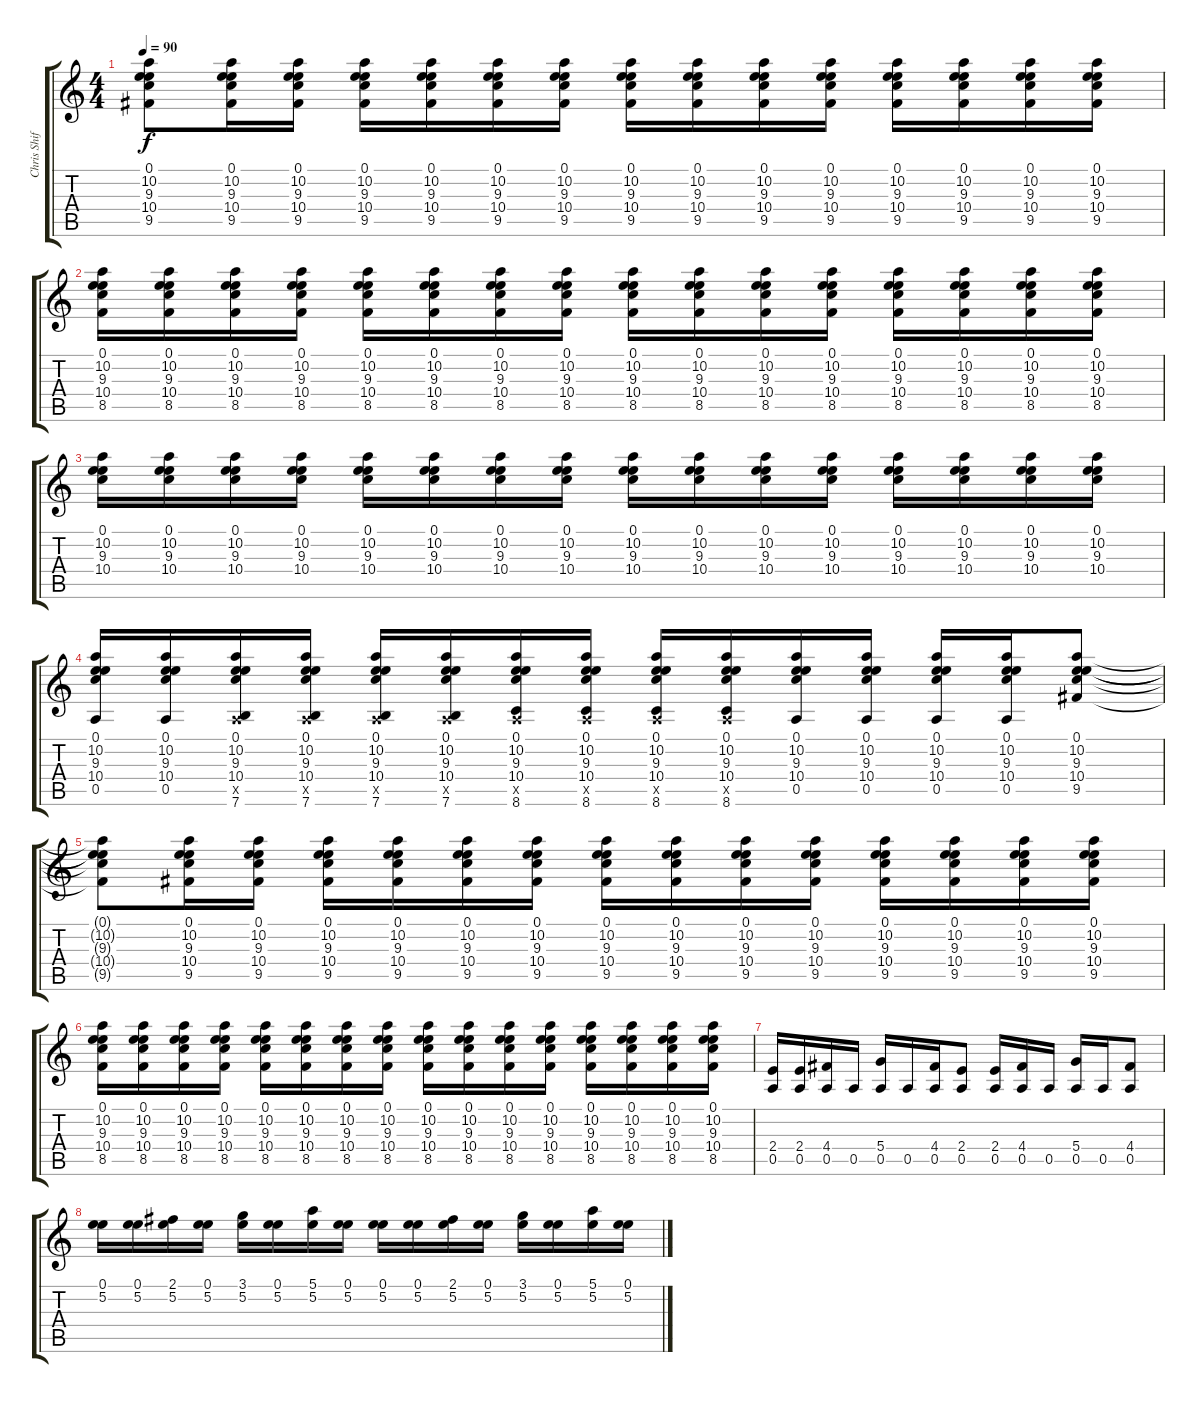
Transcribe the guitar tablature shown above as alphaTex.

\track ("Chris Shifflet - Lead Guitar" "Chris Shif") {instrument electricguitarclean}
\staff {score tabs}
\tuning (E4 B3 G3 D3 A2 E2) {hide}
\ts (4 4)
\tempo 90
\clef g2
\ks c
(0.1{t} 10.2{t} 9.3{t} 10.4{t} 9.5{t}).8{dy f} (0.1 10.2 9.3 10.4 9.5).16 (0.1 10.2 9.3 10.4 9.5).16 (0.1 10.2 9.3 10.4 9.5).16 (0.1 10.2 9.3 10.4 9.5).16 (0.1 10.2 9.3 10.4 9.5).16 (0.1 10.2 9.3 10.4 9.5).16 (0.1 10.2 9.3 10.4 9.5).16 (0.1 10.2 9.3 10.4 9.5).16 (0.1 10.2 9.3 10.4 9.5).16 (0.1 10.2 9.3 10.4 9.5).16 (0.1 10.2 9.3 10.4 9.5).16 (0.1 10.2 9.3 10.4 9.5).16 (0.1 10.2 9.3 10.4 9.5).16 (0.1 10.2 9.3 10.4 9.5).16 |
(0.1 10.2 9.3 10.4 8.5).16 (0.1 10.2 9.3 10.4 8.5).16 (0.1 10.2 9.3 10.4 8.5).16 (0.1 10.2 9.3 10.4 8.5).16 (0.1 10.2 9.3 10.4 8.5).16 (0.1 10.2 9.3 10.4 8.5).16 (0.1 10.2 9.3 10.4 8.5).16 (0.1 10.2 9.3 10.4 8.5).16 (0.1 10.2 9.3 10.4 8.5).16 (0.1 10.2 9.3 10.4 8.5).16 (0.1 10.2 9.3 10.4 8.5).16 (0.1 10.2 9.3 10.4 8.5).16 (0.1 10.2 9.3 10.4 8.5).16 (0.1 10.2 9.3 10.4 8.5).16 (0.1 10.2 9.3 10.4 8.5).16 (0.1 10.2 9.3 10.4 8.5).16 |
(0.1 10.2 9.3 10.4).16{volume 14} (0.1 10.2 9.3 10.4).16 (0.1 10.2 9.3 10.4).16 (0.1 10.2 9.3 10.4).16 (0.1 10.2 9.3 10.4).16 (0.1 10.2 9.3 10.4).16 (0.1 10.2 9.3 10.4).16 (0.1 10.2 9.3 10.4).16 (0.1 10.2 9.3 10.4).16 (0.1 10.2 9.3 10.4).16 (0.1 10.2 9.3 10.4).16 (0.1 10.2 9.3 10.4).16 (0.1 10.2 9.3 10.4).16 (0.1 10.2 9.3 10.4).16 (0.1 10.2 9.3 10.4).16 (0.1 10.2 9.3 10.4).16 |
(0.1 10.2 9.3 10.4 0.5).16 (0.1 10.2 9.3 10.4 0.5).16 (0.1 10.2 9.3 10.4 0.5{x} 7.6).16 (0.1 10.2 9.3 10.4 0.5{x} 7.6).16 (0.1 10.2 9.3 10.4 0.5{x} 7.6).16 (0.1 10.2 9.3 10.4 0.5{x} 7.6).16 (0.1 10.2 9.3 10.4 0.5{x} 8.6).16 (0.1 10.2 9.3 10.4 0.5{x} 8.6).16 (0.1 10.2 9.3 10.4 0.5{x} 8.6).16 (0.1 10.2 9.3 10.4 0.5{x} 8.6).16 (0.1 10.2 9.3 10.4 0.5).16 (0.1 10.2 9.3 10.4 0.5).16 (0.1 10.2 9.3 10.4 0.5).16 (0.1 10.2 9.3 10.4 0.5).16 (0.1 10.2 9.3 10.4 9.5).8 |
(0.1{t} 10.2{t} 9.3{t} 10.4{t} 9.5{t}).8 (0.1 10.2 9.3 10.4 9.5).16 (0.1 10.2 9.3 10.4 9.5).16 (0.1 10.2 9.3 10.4 9.5).16 (0.1 10.2 9.3 10.4 9.5).16 (0.1 10.2 9.3 10.4 9.5).16 (0.1 10.2 9.3 10.4 9.5).16 (0.1 10.2 9.3 10.4 9.5).16 (0.1 10.2 9.3 10.4 9.5).16 (0.1 10.2 9.3 10.4 9.5).16 (0.1 10.2 9.3 10.4 9.5).16 (0.1 10.2 9.3 10.4 9.5).16 (0.1 10.2 9.3 10.4 9.5).16 (0.1 10.2 9.3 10.4 9.5).16 (0.1 10.2 9.3 10.4 9.5).16 |
(0.1 10.2 9.3 10.4 8.5).16 (0.1 10.2 9.3 10.4 8.5).16 (0.1 10.2 9.3 10.4 8.5).16 (0.1 10.2 9.3 10.4 8.5).16 (0.1 10.2 9.3 10.4 8.5).16 (0.1 10.2 9.3 10.4 8.5).16 (0.1 10.2 9.3 10.4 8.5).16 (0.1 10.2 9.3 10.4 8.5).16 (0.1 10.2 9.3 10.4 8.5).16 (0.1 10.2 9.3 10.4 8.5).16 (0.1 10.2 9.3 10.4 8.5).16 (0.1 10.2 9.3 10.4 8.5).16 (0.1 10.2 9.3 10.4 8.5).16 (0.1 10.2 9.3 10.4 8.5).16 (0.1 10.2 9.3 10.4 8.5).16 (0.1 10.2 9.3 10.4 8.5).16 |
(2.4 0.5).16{instrument overdrivenguitar} (2.4 0.5).16 (4.4 0.5).16 0.5.16 (5.4 0.5).16 0.5.16 (4.4 0.5).16 (2.4 0.5).8 (2.4 0.5).16 (4.4 0.5).16 0.5.16 (5.4 0.5).16 0.5.16 (4.4 0.5).8 |
(0.1 5.2).16 (0.1 5.2).16 (2.1 5.2).16 (0.1 5.2).16 (3.1 5.2).16 (0.1 5.2).16 (5.1 5.2).16 (0.1 5.2).16 (0.1 5.2).16 (0.1 5.2).16 (2.1 5.2).16 (0.1 5.2).16 (3.1 5.2).16 (0.1 5.2).16 (5.1 5.2).16 (0.1 5.2).16
